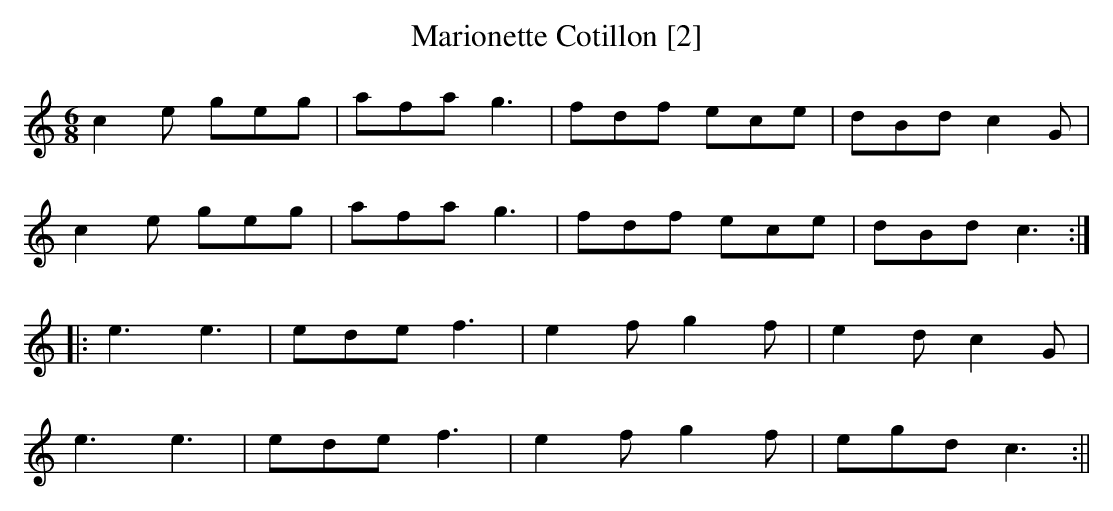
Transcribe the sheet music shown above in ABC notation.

X:1
T:Marionette Cotillon [2]
M:6/8
L:1/8
K:C
c2e geg | afa g3 | fdf ece | dBd c2G |
c2e geg | afa g3 | fdf ece | dBd c3 :|
|: e3e3 | ede f3 | e2f g2f | e2d c2G |
e3e3 | ede f3 | e2f g2f | egd c3 :||
